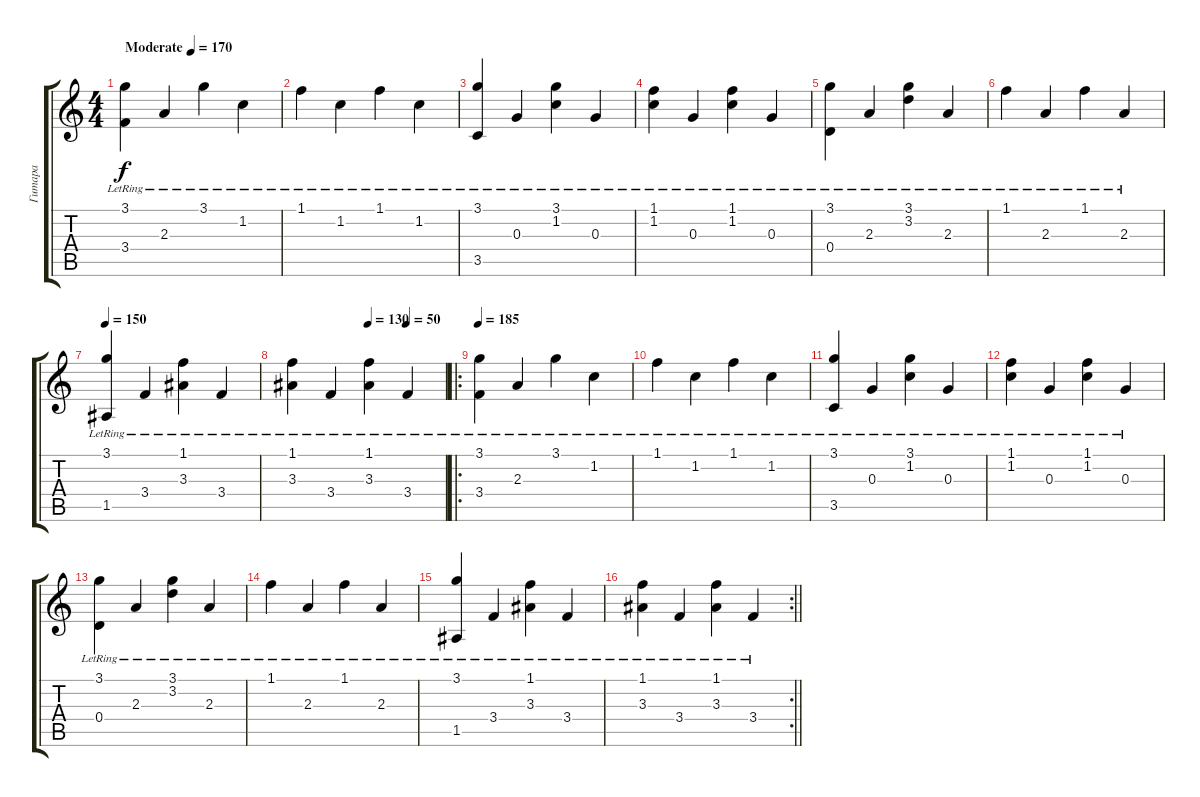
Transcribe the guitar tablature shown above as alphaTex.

\track ("Гитара" "Гитара") {instrument acousticguitarsteel}
\staff {score tabs}
\tuning (E4 B3 G3 D3 A2 E2) {hide}
\ts (4 4)
\tempo (170 "Moderate")
\clef g2
\ks c
(3.1{lr} 3.4{lr}).4{dy f instrument acousticguitarsteel} 2.3{lr}.4 3.1{lr}.4 1.2{lr}.4 |
1.1{lr}.4 1.2{lr}.4 1.1{lr}.4 1.2{lr}.4 |
(3.1{lr} 3.5{lr}).4 0.3{lr}.4 (3.1{lr} 1.2{lr}).4 0.3{lr}.4 |
(1.1{lr} 1.2{lr}).4 0.3{lr}.4 (1.1{lr} 1.2{lr}).4 0.3{lr}.4 |
(3.1{lr} 0.4{lr}).4 2.3{lr}.4 (3.1{lr} 3.2{lr}).4 2.3{lr}.4 |
1.1{lr}.4 2.3{lr}.4 1.1{lr}.4 2.3{lr}.4 |
\tempo 150
(3.1{lr} 1.5{lr}).4 3.4{lr}.4 (1.1{lr} 3.3{lr}).4 3.4{lr}.4 |
\tempo (130 0.5)
\tempo (50 0.75)
(1.1{lr} 3.3{lr}).4 3.4{lr}.4 (1.1{lr} 3.3{lr}).4 3.4{lr}.4 |
\ro
\tempo 185
(3.1{lr} 3.4{lr}).4 2.3{lr}.4 3.1{lr}.4 1.2{lr}.4 |
1.1{lr}.4 1.2{lr}.4 1.1{lr}.4 1.2{lr}.4 |
(3.1{lr} 3.5{lr}).4 0.3{lr}.4 (3.1{lr} 1.2{lr}).4 0.3{lr}.4 |
(1.1{lr} 1.2{lr}).4 0.3{lr}.4 (1.1{lr} 1.2{lr}).4 0.3{lr}.4 |
(3.1{lr} 0.4{lr}).4 2.3{lr}.4 (3.1{lr} 3.2{lr}).4 2.3{lr}.4 |
1.1{lr}.4 2.3{lr}.4 1.1{lr}.4 2.3{lr}.4 |
(3.1{lr} 1.5{lr}).4 3.4{lr}.4 (1.1{lr} 3.3{lr}).4 3.4{lr}.4 |
\rc 2
\barLineRight lightlight
(1.1{lr} 3.3{lr}).4 3.4{lr}.4 (1.1{lr} 3.3{lr}).4 3.4{lr}.4
